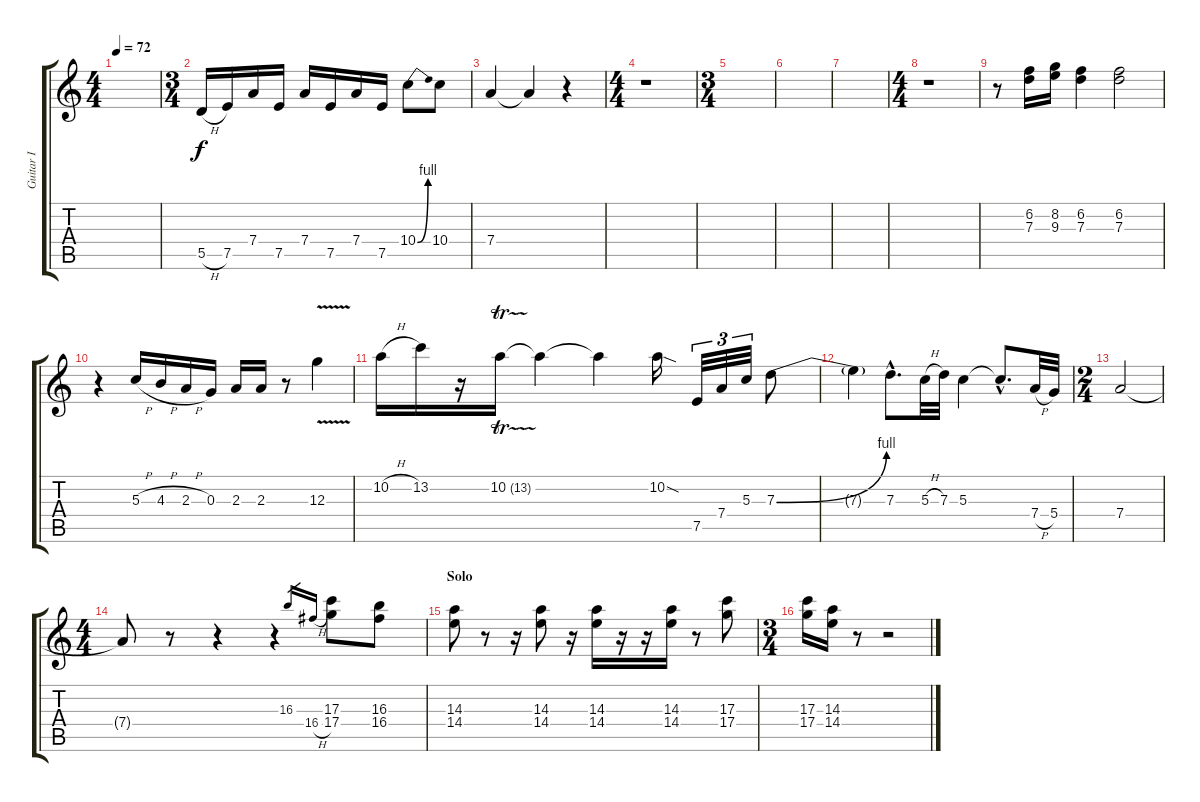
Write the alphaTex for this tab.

\track ("Guitar I" "Guitar I") {instrument electricguitarjazz}
\staff {score tabs}
\tuning (E4 B3 G3 D3 A2 E2) {hide}
\ts (4 4)
\tempo 72
\clef g2
\ks c
|
\ts (3 4)
5.5{h}.16 7.5.16 7.4.16 7.5.16 7.4.16 7.5.16 7.4.16 7.5.16 10.4{be (bend 0 0 60 4)}.8 10.4.8 |
7.4.4 7.4{t}.4 r.4 |
\ts (4 4)
r.1 |
\ts (3 4)
|
|
|
\ts (4 4)
r.1 |
r.8 (6.2 7.3).16 (8.2 9.3).16 (6.2 7.3).4 (6.2 7.3).2 |
r.4 5.3{h}.16 4.3{h}.16 2.3{h}.16 0.3.16 2.3.16 2.3.16 r.8 12.3{v}.4 |
10.2{h}.16 13.2.16 r.16 10.2{tr (13 64)}.16 10.2{t}.4 10.2{t}.4 10.2{sod}.16 7.5.32{tu (3 2)} 7.4.32{tu (3 2)} 5.3.32{tu (3 2)} 7.3{be (bend 0 0 60 4)}.8 |
7.3{t}.4 7.3{hac}.8{d} 5.3{h}.32 7.3.32 5.3.4 5.3{hac t}.8{d} 7.4{h}.32 5.4.32 |
\ts (2 4)
7.4.2 |
\ts (4 4)
7.4{t}.8 r.8 r.4 r.4 16.3.16{gr} 16.4{h}.16{gr} (17.3 17.4).8 (16.3 16.4).8 |
\section ("" "Solo")
(14.3 14.4).8 r.8 r.16 (14.3 14.4).8 r.16 (14.3 14.4).16 r.16 r.16 (14.3 14.4).16 r.8 (17.3 17.4).8 |
\ts (3 4)
(17.3 17.4).16 (14.3 14.4).16 r.8 r.2
